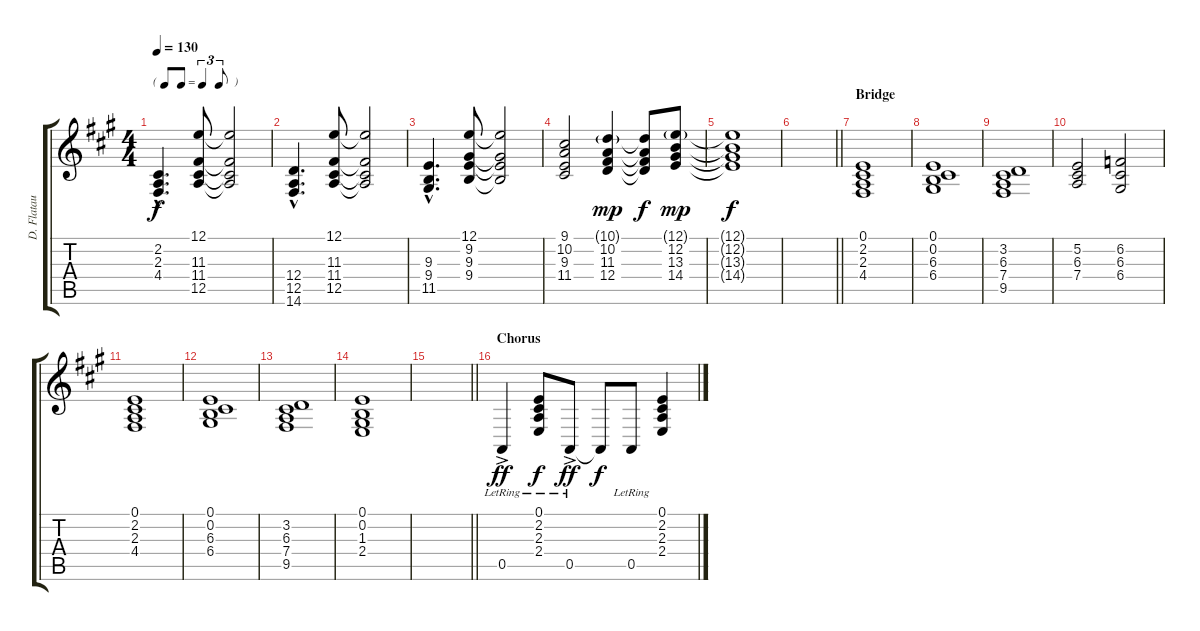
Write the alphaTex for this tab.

\track ("D. Flatau" "D. Flatau") {instrument acousticgrandpiano}
\staff {score tabs}
\tuning (E4 B3 G3 D3 A2 E2) {hide}
\ts (4 4)
\tf triplet8th
\tempo 130
\clef g2
\ks a
(2.2{hac} 2.3{hac} 4.4{hac}).4{d dy f} (12.1 11.3 11.4 12.5).8 (12.1{t} 11.3{t} 11.4{t} 12.5{t}).2 |
(12.4{hac} 12.5{hac} 14.6{hac}).4{d} (12.1 11.3 11.4 12.5).8 (12.1{t} 11.3{t} 11.4{t} 12.5{t}).2 |
(9.3{hac} 9.4{hac} 11.5{hac}).4{d} (12.1 9.2 9.3 9.4).8 (12.1{t} 9.2{t} 9.3{t} 9.4{t}).2 |
(9.1 10.2 9.3 11.4).2 (10.1{g} 10.2 11.3 12.4).4{dy mp} (10.1{t} 10.2{t} 11.3{t} 12.4{t}).8{dy f} (12.1{g} 12.2 13.3 14.4).8{dy mp} |
(12.1{t} 12.2{t} 13.3{t} 14.4{t}).1{dy f} |
\barLineRight lightlight
|
\section ("" "Bridge")
(0.1 2.2 2.3 4.4).1 |
(0.1 0.2 6.3 6.4).1 |
(3.2 6.3 7.4 9.5).1 |
(5.2 6.3 7.4).2 (6.2 6.3 6.4).2 |
(0.1 2.2 2.3 4.4).1 |
(0.1 0.2 6.3 6.4).1 |
(3.2 6.3 7.4 9.5).1 |
(0.1 0.2 1.3 2.4).1 |
\barLineRight lightlight
|
\section ("" "Chorus")
0.5{ac lr}.4{dy ff} (0.1{lr} 2.2{lr} 2.3{lr} 2.4{lr}).8{dy f} 0.5{ac lr}.8{dy ff} 0.5{t}.8{dy f} 0.5{lr}.8 (0.1 2.2 2.3 2.4).4
